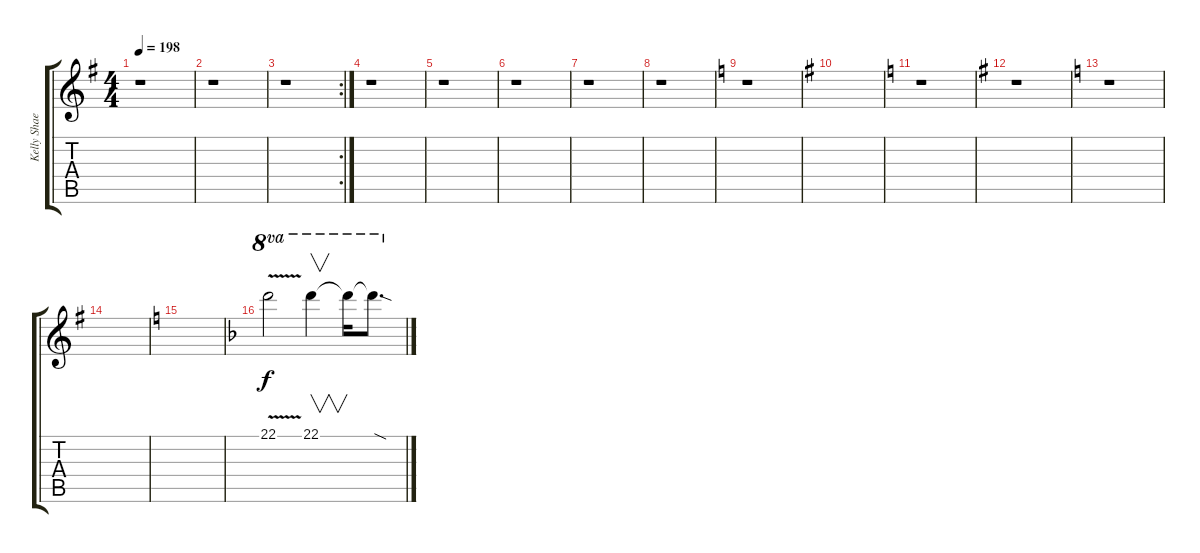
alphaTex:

\track ("Kelly Shaefer solo" "Kelly Shae") {instrument distortionguitar}
\staff {score tabs}
\tuning (E4 B3 G3 D3 A2 E2) {hide}
\ts (4 4)
\tempo 198
\clef g2
\ks g
r.1{dy f} |
r.1 |
\rc 2
r.1 |
r.1 |
r.1 |
r.1 |
r.1 |
r.1 |
\ks c
r.1 |
\ks g
|
\ks c
r.1 |
\ks g
r.1 |
\ks c
r.1 |
\ks g
|
\ks c
|
\ks f
22.1{v}.2{ot 8va} 22.1.4{v ot 8va} 22.1{t}.16{ot 8va} 22.1{sod t}.8{d ot 8va}
